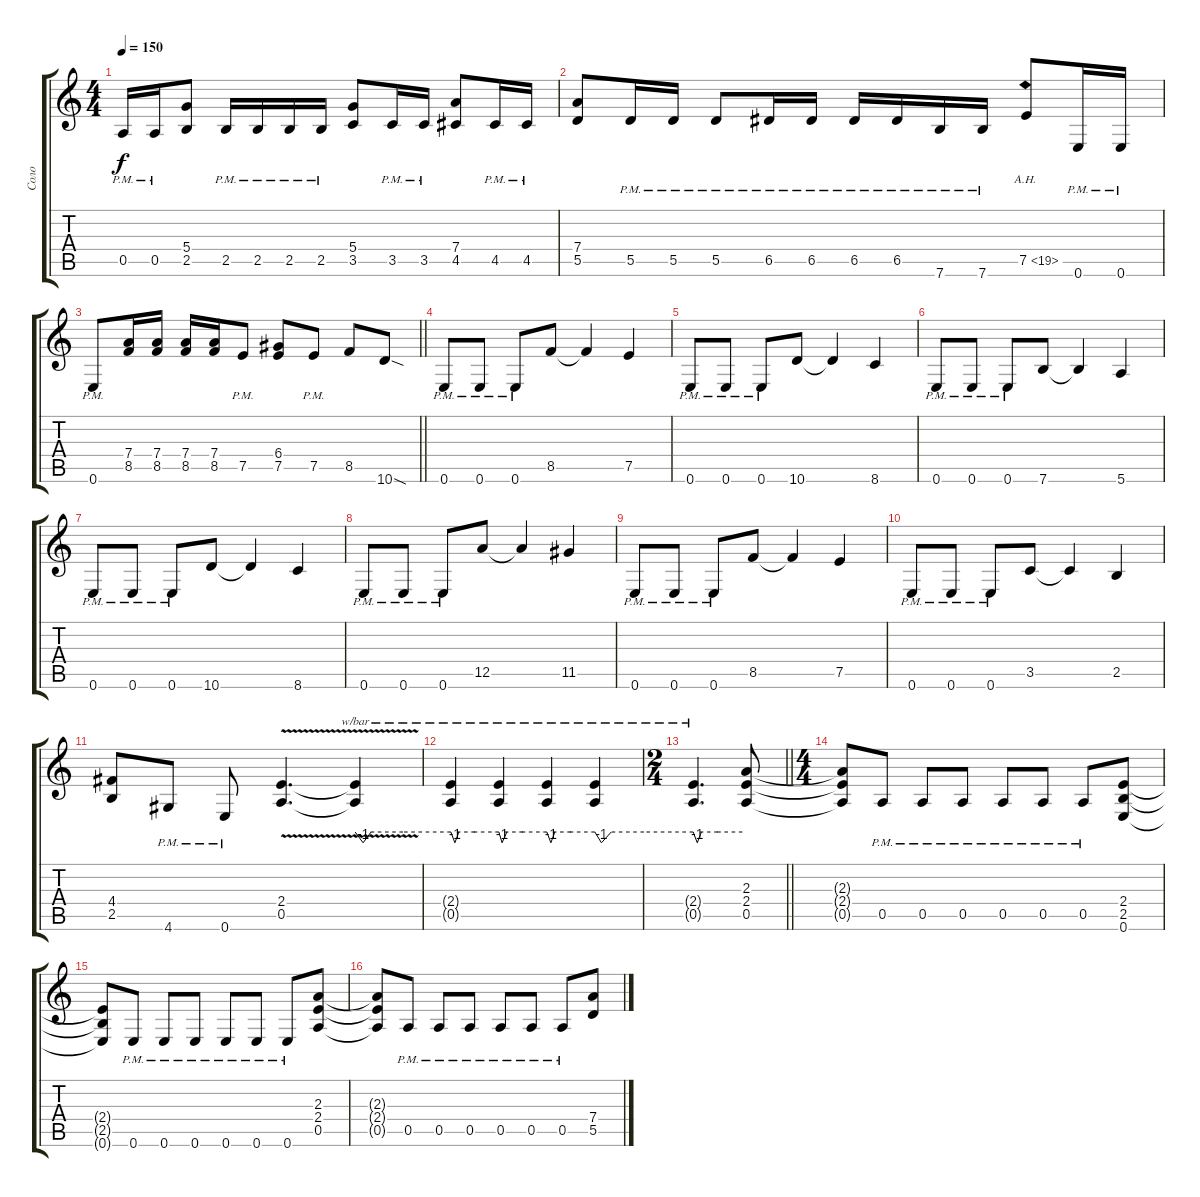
\track ("Соло" "Соло") {instrument distortionguitar}
\staff {score tabs}
\tuning (E4 B3 G3 D3 A2 E2) {hide}
\ts (4 4)
\tempo 150
\clef g2
\ks c
0.5{pm}.16{dy f} 0.5{pm}.16 (5.4 2.5).8 2.5{pm}.16 2.5{pm}.16 2.5{pm}.16 2.5{pm}.16 (5.4 3.5).8 3.5{pm}.16 3.5{pm}.16 (7.4 4.5).8 4.5{pm}.16 4.5{pm}.16 |
(7.4 5.5).8 5.5{pm}.16 5.5{pm}.16 5.5{pm}.8 6.5{pm}.16 6.5{pm}.16 6.5{pm}.16 6.5{pm}.16 7.6{pm}.16 7.6{pm}.16 7.5{ah 12}.8 0.6{pm}.16 0.6{pm}.16 |
\barLineRight lightlight
0.6{pm}.8 (7.4 8.5).16 (7.4 8.5).16 (7.4 8.5).16 (7.4 8.5).16 7.5{pm}.8 (6.4 7.5).8 7.5{pm}.8 8.5.8 10.6{sod}.8 |
0.6{pm}.8 0.6{pm}.8 0.6{pm}.8 8.5.8 8.5{t}.4 7.5.4 |
0.6{pm}.8 0.6{pm}.8 0.6{pm}.8 10.6.8 10.6{t}.4 8.6.4 |
0.6{pm}.8 0.6{pm}.8 0.6{pm}.8 7.6.8 7.6{t}.4 5.6.4 |
0.6{pm}.8 0.6{pm}.8 0.6{pm}.8 10.6.8 10.6{t}.4 8.6.4 |
0.6{pm}.8 0.6{pm}.8 0.6{pm}.8 12.5.8 12.5{t}.4 11.5.4 |
0.6{pm}.8 0.6{pm}.8 0.6{pm}.8 8.5.8 8.5{t}.4 7.5.4 |
0.6{pm}.8 0.6{pm}.8 0.6{pm}.8 3.5.8 3.5{t}.4 2.5.4 |
(4.4 2.5).8 4.6{pm}.8 0.6{pm}.8 (2.4{v} 0.5{v}).4{d} (2.4{t} 0.5{t}).4{tbe (custom default 0 0 5 -4 10 0 30 0 60 0)} |
(2.4{t} 0.5{t}).4{tbe (custom default 0 0 5 -4 10 0 30 0 60 0)} (2.4{t} 0.5{t}).4{tbe (custom default 0 0 4 -4 10 0 30 0 60 0)} (2.4{t} 0.5{t}).4{tbe (custom default 0 0 5 -4 10 0 30 0 60 0)} (2.4{t} 0.5{t}).4{tbe (custom default 0 0 4 -4 10 0 30 0 60 0)} |
\ts (2 4)
\barLineRight lightlight
(2.4{t} 0.5{t}).4{d tbe (custom default 0 0 5 -4 10 0 30 0 60 0)} (2.3 2.4 0.5).8{instrument distortionguitar} |
\ts (4 4)
(2.3{t} 2.4{t} 0.5{t}).8 0.5{pm}.8 0.5{pm}.8 0.5{pm}.8 0.5{pm}.8 0.5{pm}.8 0.5{pm}.8 (2.4 2.5 0.6).8 |
(2.4{t} 2.5{t} 0.6{t}).8 0.6{pm}.8 0.6{pm}.8 0.6{pm}.8 0.6{pm}.8 0.6{pm}.8 0.6{pm}.8 (2.3 2.4 0.5).8 |
(2.3{t} 2.4{t} 0.5{t}).8 0.5{pm}.8 0.5{pm}.8 0.5{pm}.8 0.5{pm}.8 0.5{pm}.8 0.5{pm}.8 (7.4 5.5).8
